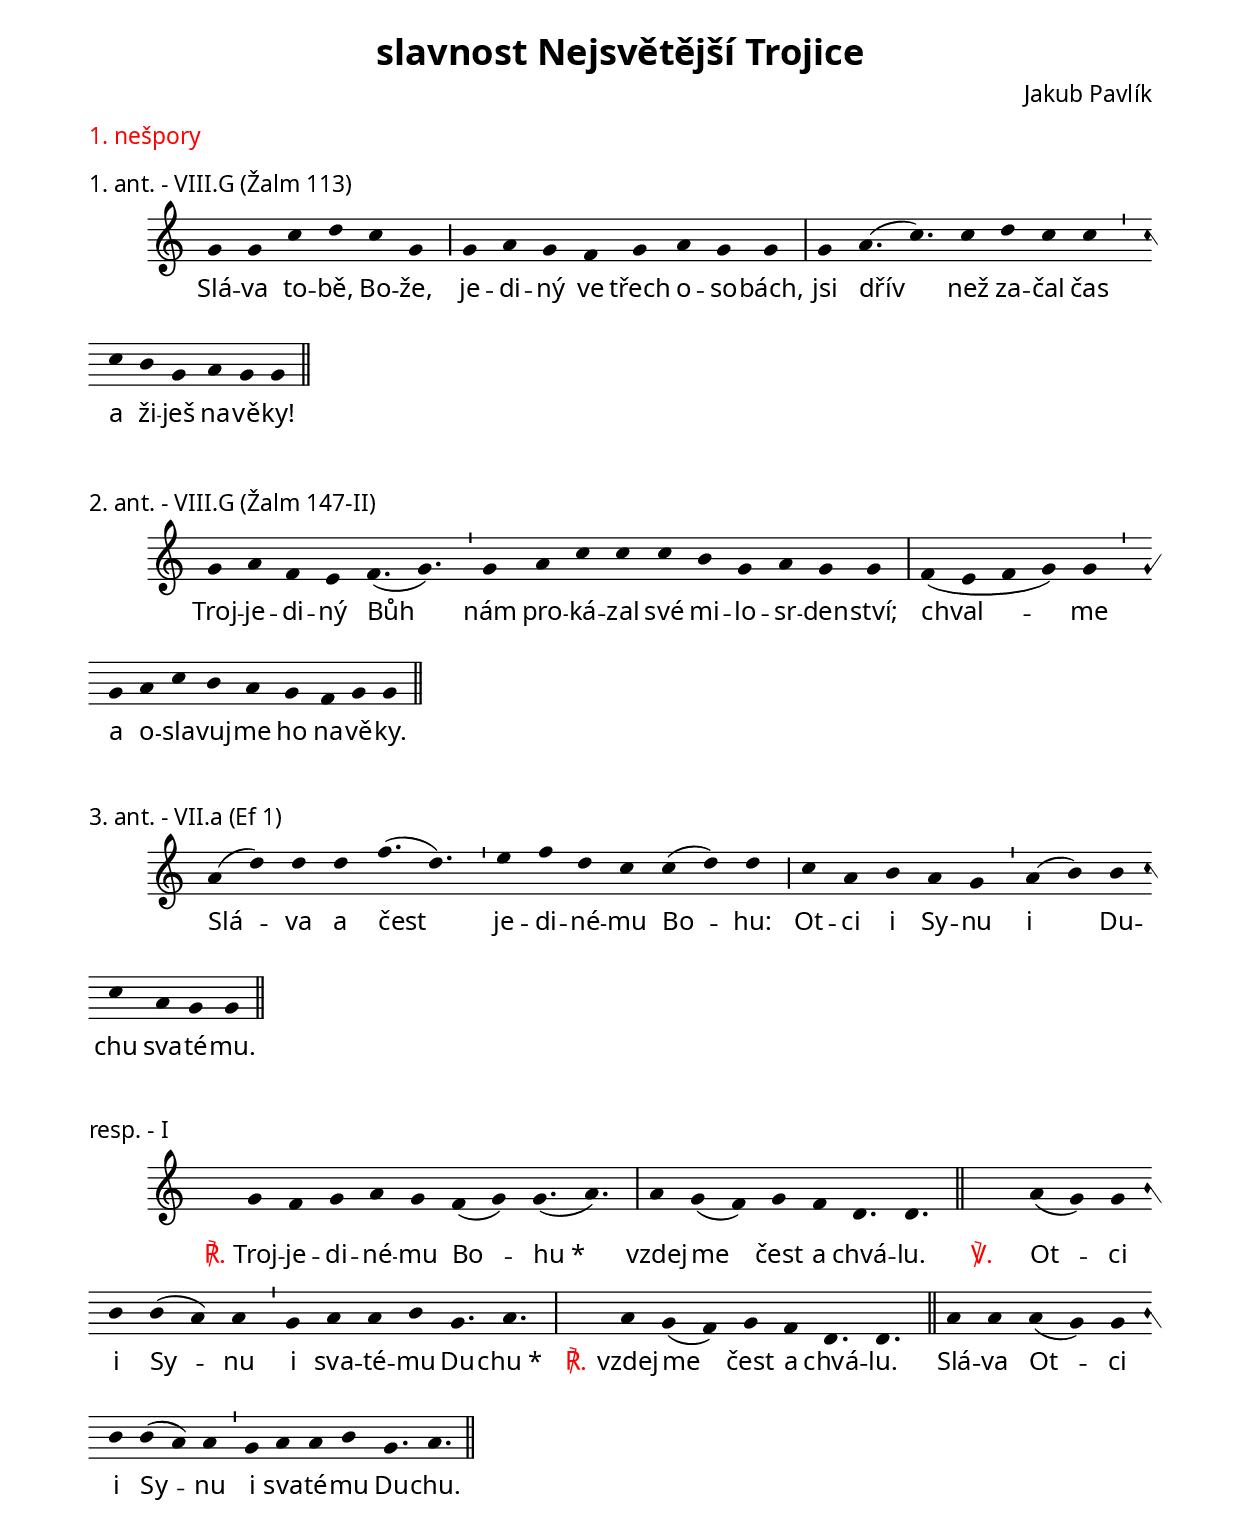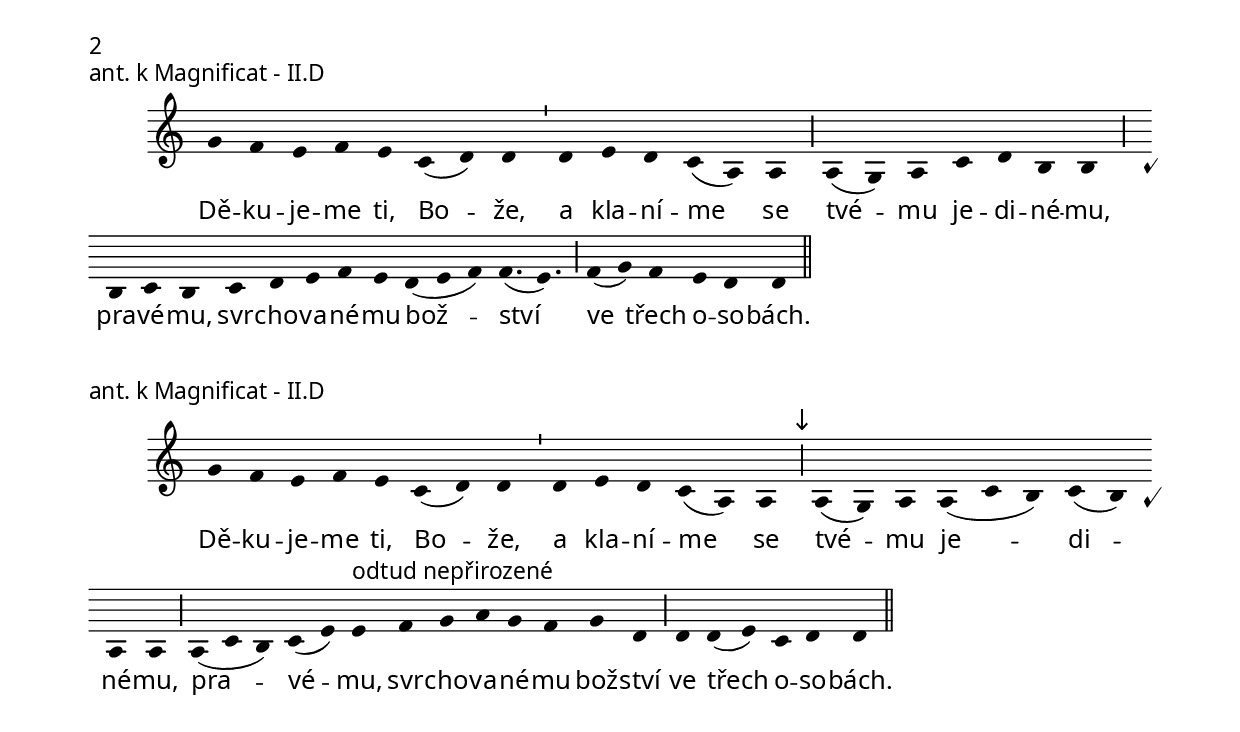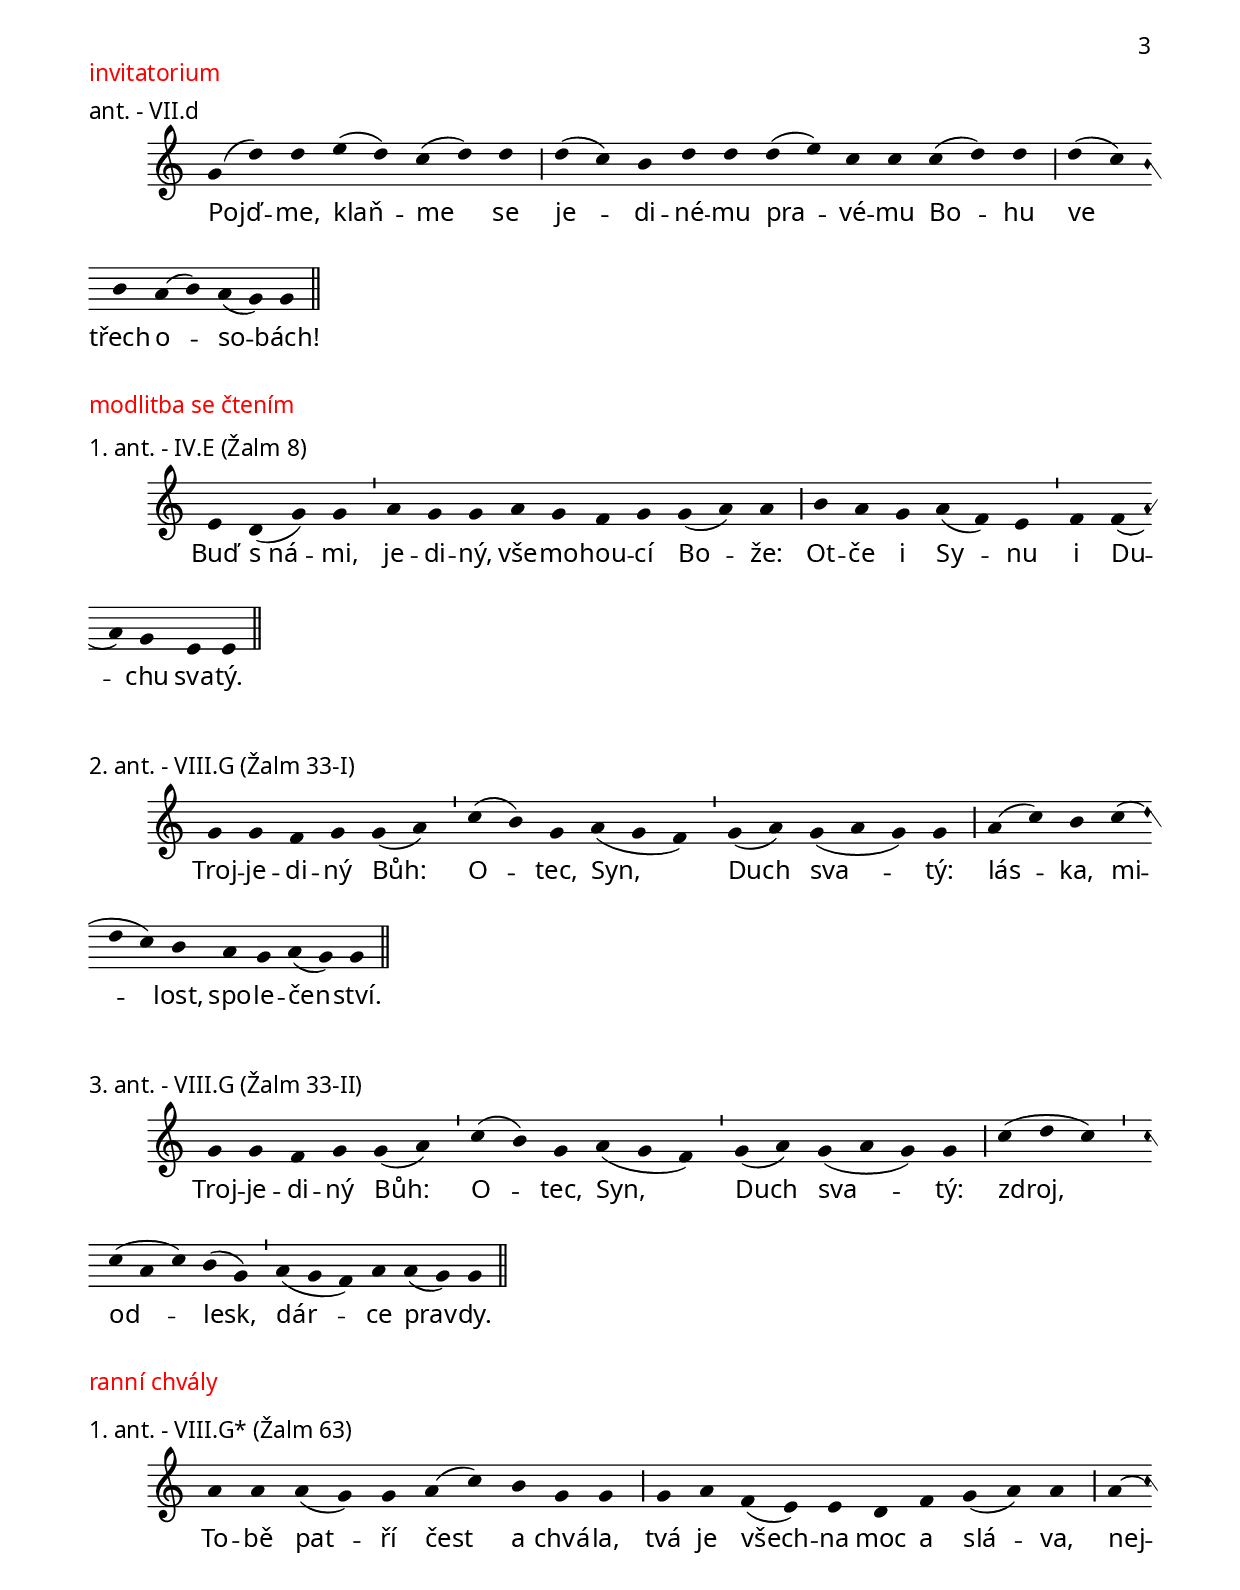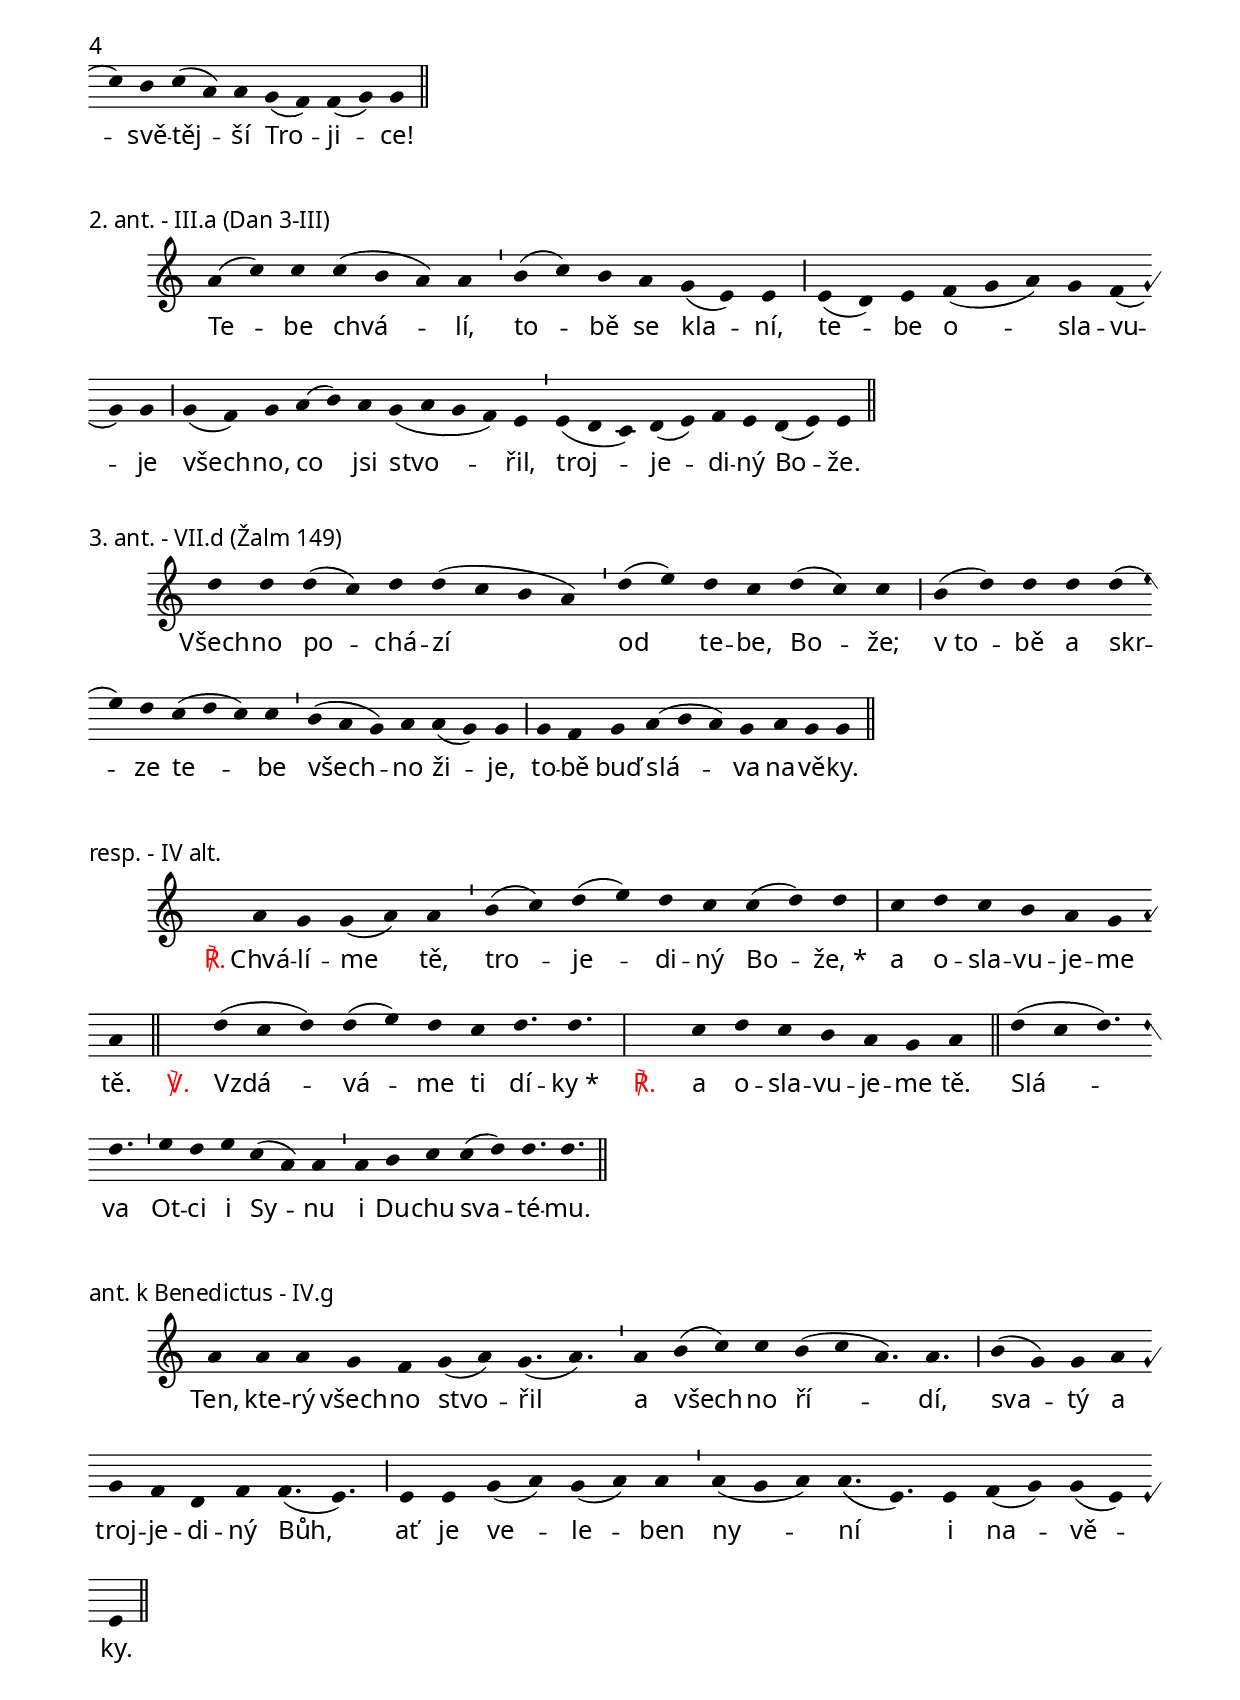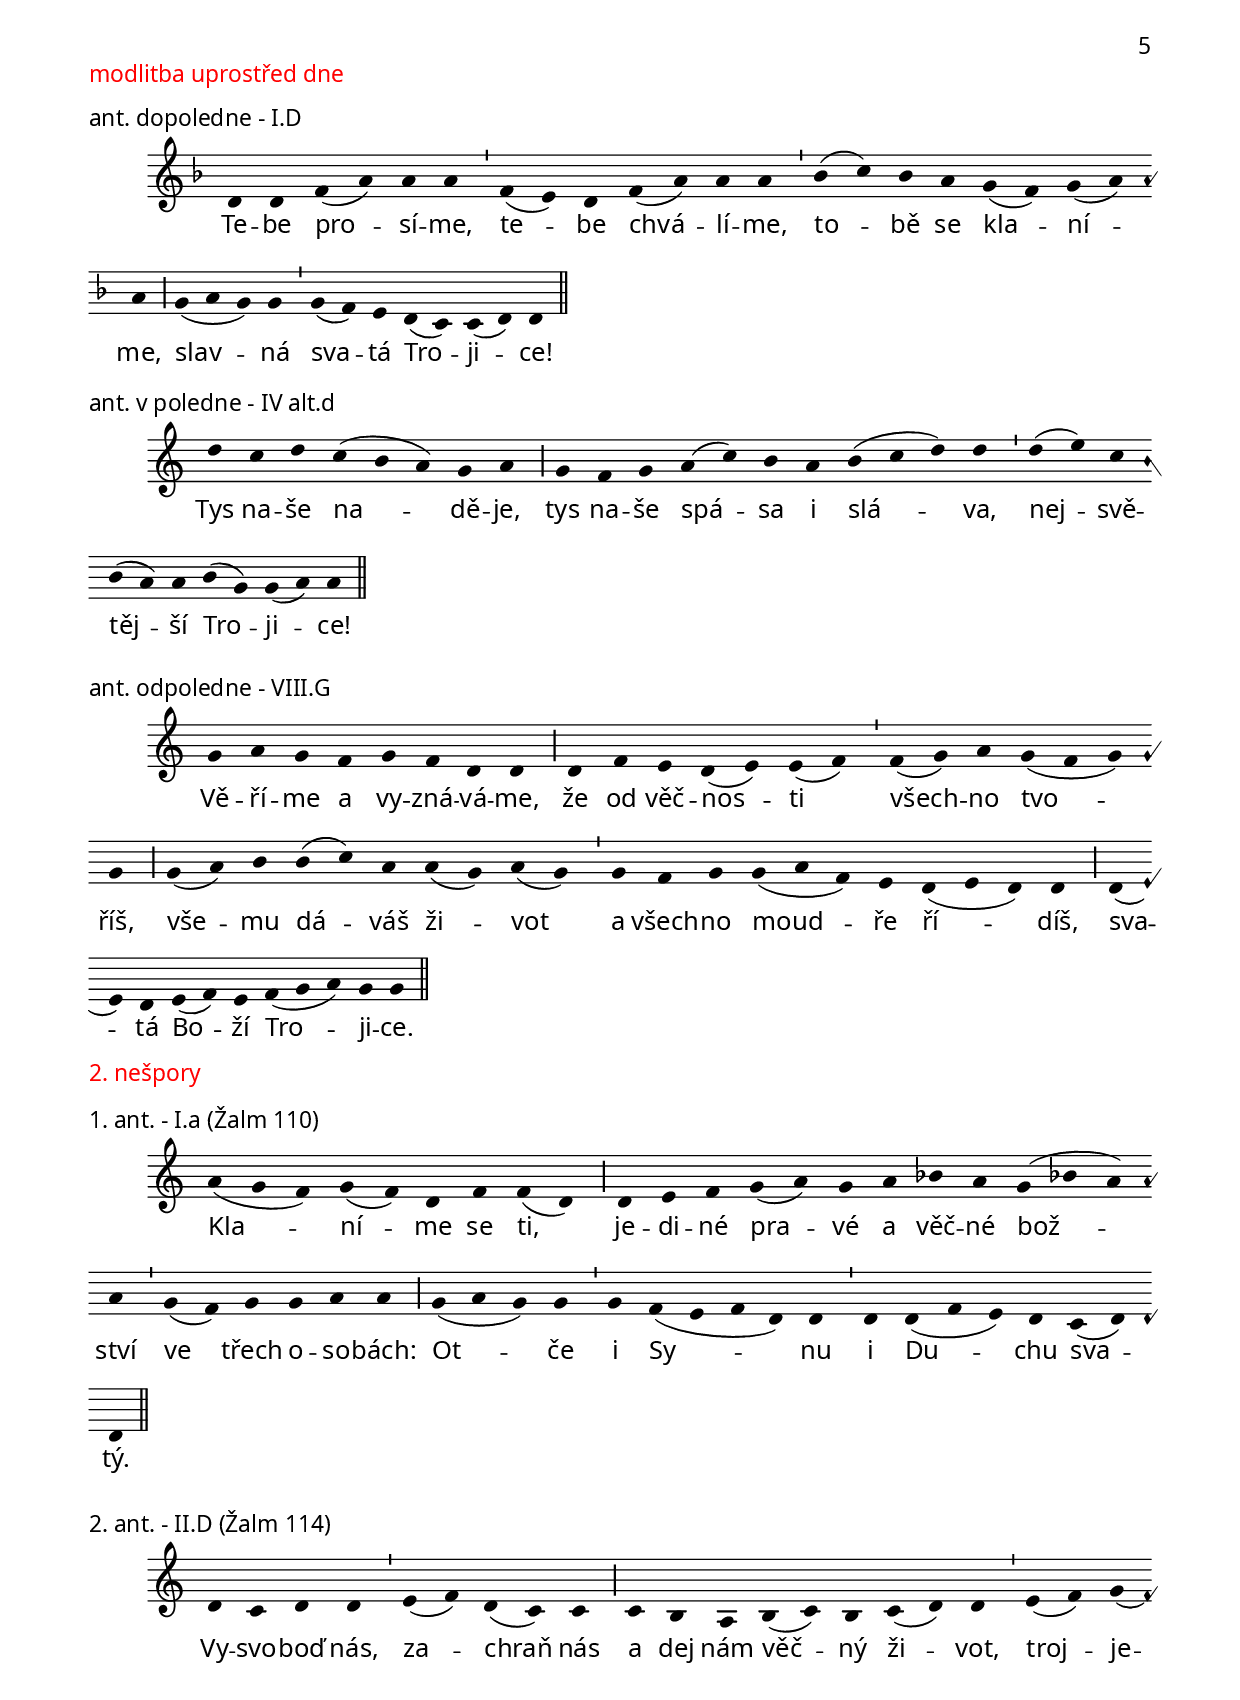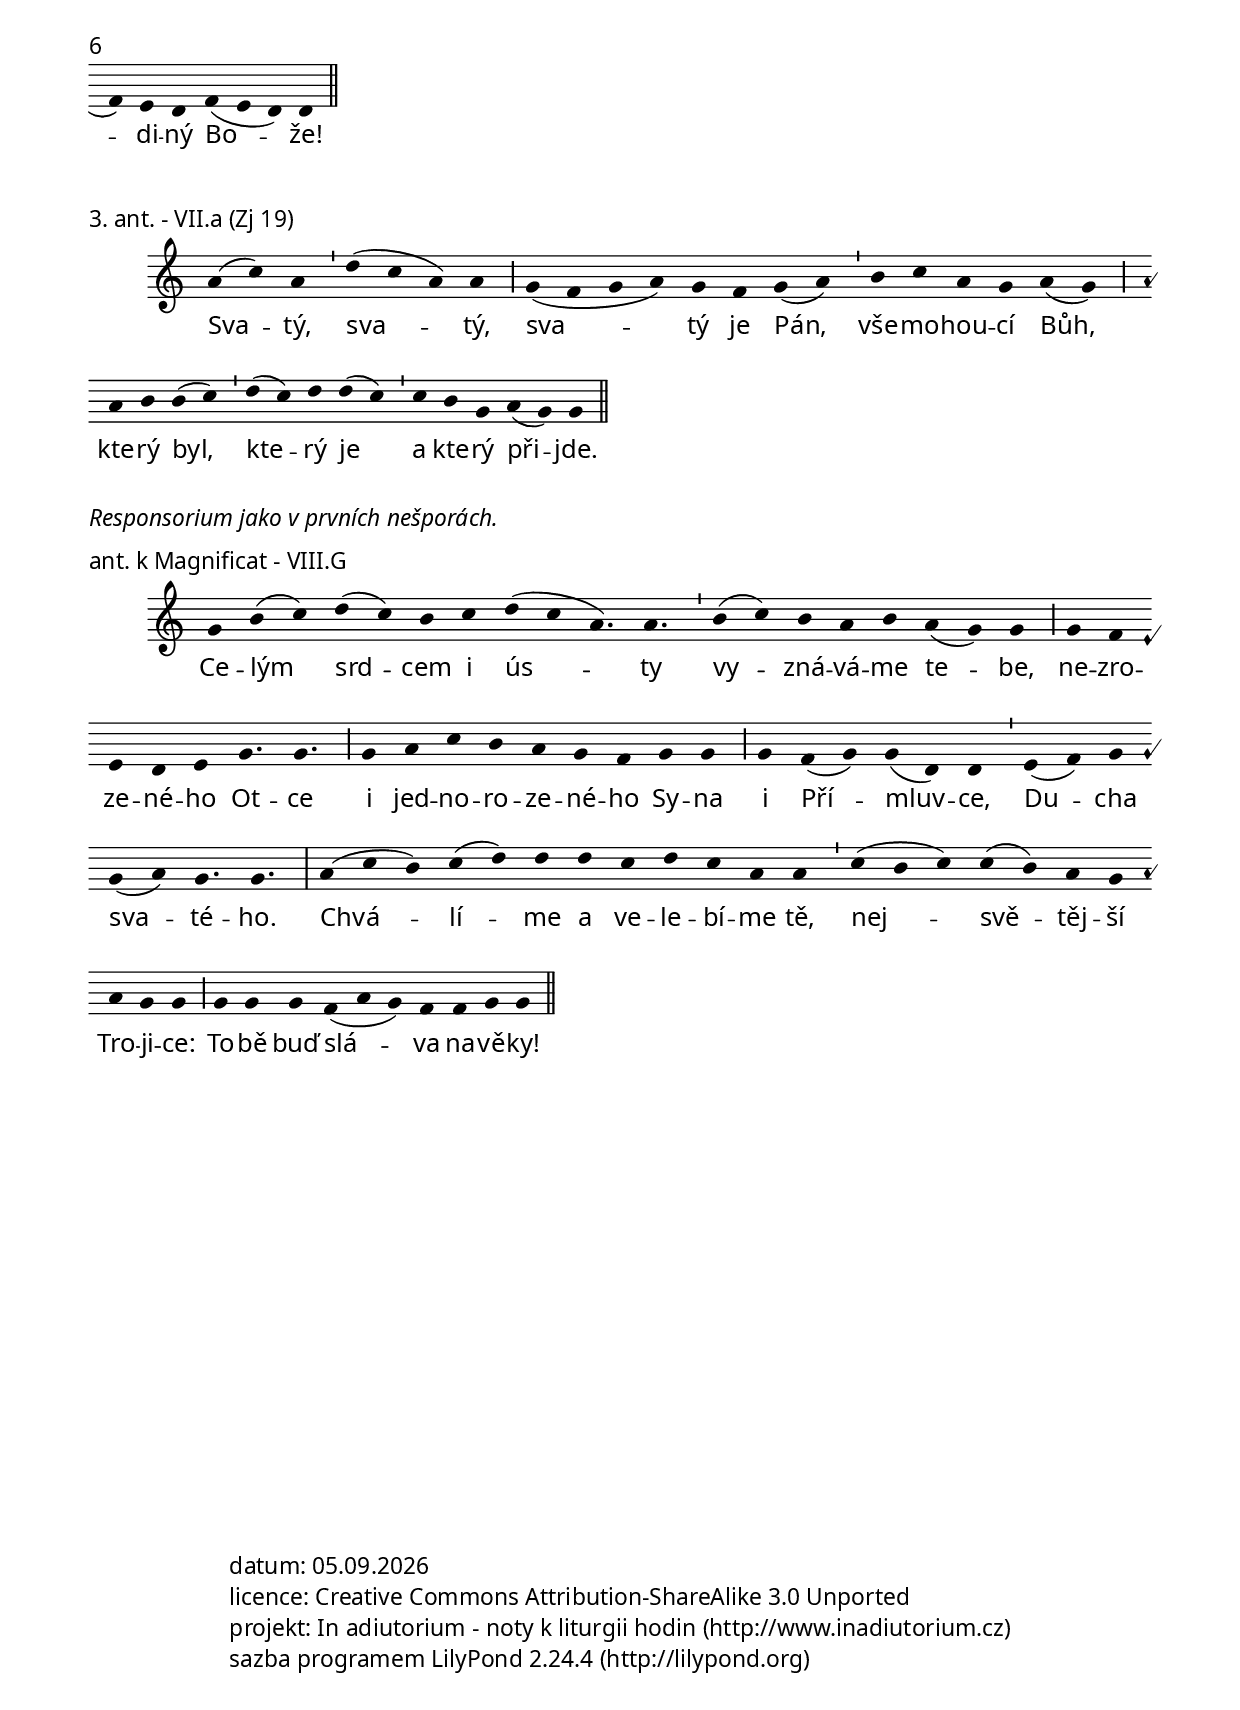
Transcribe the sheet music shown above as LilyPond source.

\version "2.14.2"

\header {
  title = "slavnost Nejsvětější Trojice"
  composer = "Jakub Pavlík"
}

\include "spolecne.ly"
\include "dilyresponsorii.ly"

\markup {\nadpisHodinka {"1. nešpory"}}

\score {
  \relative c'' {
    \choralniRezim
    g4 g c d c g \barMaior
    g a g f g a g g \barMax
    g a4.( c) c4 d c c \barMin
    c b g a g g \barFinalis
  }
  \addlyrics {
    Slá -- va to -- bě, Bo -- že,
    je -- di -- ný ve třech o -- so -- bách,
    jsi dřív než za -- čal čas
    a ži -- ješ na -- vě -- ky!
  }
  \header {
    quid = "1. ant."
    modus = "VIII"
    differentia = "G"
    psalmus = "Žalm 113"
    id = "1ne-a1"
    piece = \markup {\sestavTitulek}
  }
}

\score {
  \relative c'' {
    \choralniRezim
    g4 a f e f4.( g) \barMin
    g4 a c c c b g a g g \barMax
    f( e f g) g \barMin g a c b a g f g g \barFinalis
  }
  \addlyrics {
    Troj -- je -- di -- ný Bůh
    nám pro -- ká -- zal své mi -- lo -- sr -- den -- ství;
    chval -- me a o -- sla -- vuj -- me ho na -- vě -- ky.
  }
  \header {
    quid = "2. ant."
    modus = "VIII"
    differentia = "G"
    psalmus = "Žalm 147-II"
    placet = "_chvalme_ je v podstatě opakování motivu ze začátku a zní únavně;
    možná by byla vhodnější jiná, vzestupná melodie"
    id = "1ne-a2"
    piece = \markup {\sestavTitulek}
  }
}

\score {
  \relative c'' {
    \choralniRezim
    a4( d) d d f4.( d) \barMin e4 f d c c( d) d \barMaior
    c a b a g \barMin a( b) b c a g g \barFinalis
  }
  \addlyrics {
    Slá -- va a čest je -- di -- né -- mu Bo -- hu:
    Ot -- ci i Sy -- nu i Du -- chu sva -- té -- mu.
  }
  \header {
    quid = "3. ant."
    modus = "VII"
    differentia = "a"
    psalmus = "Ef 1"
    id = "1ne-a3"
    piece = \markup {\sestavTitulek}
  }
}

\score {
  \relative c' {
    \choralniRezim

    % R
    \neviditelna f
    g f g a g f( g) g4.( a) \barMax
    a4 g( f) g f d4. d \barFinalis
    % V
    \neviditelna a
    a'4( g) g b b( a) a \barMin g a a b g4. a \barMax
    % R
    \neviditelna a
    a4 g( f) g f d4. d \barFinalis
    % Slava - melodie i text temer totozny s versem
    a'4 a a( g) g b b( a) a \barMin g a a b g4. a \barFinalis
  }
  \addlyrics {
    \Response Troj -- je -- di -- né -- mu Bo -- hu_*
    vzdej -- me čest a chvá -- lu.
    \Verse Ot -- ci i Sy -- nu i sva -- té -- mu Du -- chu_*
    \Response vzdej -- me čest a chvá -- lu.
    % Pozmeneny text doxologie
    Slá -- va Ot -- ci i Sy -- nu i sva -- té -- mu Du -- chu.
  }
  \header {
    quid = "resp."
    modus = "I"
    id = "1ne-resp"
    placet = "R"
    piece = \markup {\sestavTitulekResp}
  }
}

\pageBreak

\score {
  \relative c'' {
    \choralniRezim
    g4 f e f e c( d) d \barMin
    d e d c( a) a \barMaior
    a( g) a c d b b \barMaior
    b c b c d e f e d( e f) f4.( e) \barMaior
    f4( g) f e d d \barFinalis
  }
  \addlyrics {
    Dě -- ku -- je -- me ti, Bo -- že,
    a kla -- ní -- me se
    tvé -- mu je -- di -- né -- mu,
    pra -- vé -- mu, svr -- cho -- va -- né -- mu bož -- ství
    ve třech o -- so -- bách.
  }
  \header {
    quid = "ant. k Magnificat"
    modus = "II"
    differentia = "D"
    psalmus = ""
    id = "1ne-amag"
    placet = "~ je to fakt II? Závěr zní trochu cize."
    piece = \markup {\sestavTitulekBezZalmu}
  }
}

\score {
  \relative c'' {
    \choralniRezim
    g4 f e f e c( d) d \barMin
    d e d c( a) a \barMaior
    \mark\sipka a( g) a a( c b) c( b) a a \barMaior
    a( c b) c( e) e^\markup{odtud nepřirozené} f g a g f g d \barMaior
    d d( e) c d d \barFinalis
  }
  \addlyrics {
    Dě -- ku -- je -- me ti, Bo -- že,
    a kla -- ní -- me se
    tvé -- mu je -- di -- né -- mu,
    pra -- vé -- mu, svr -- cho -- va -- né -- mu bož -- ství
    ve třech o -- so -- bách.
  }
  \header {
    quid = "ant. k Magnificat"
    modus = "II"
    differentia = "D"
    psalmus = ""
    id = ""
    piece = \markup {\sestavTitulekBezZalmu}
  }
}

\pageBreak

\markup {\nadpisHodinka {"invitatorium"}}

\score {
  \relative c'' {
    \choralniRezim
    g( d') d e( d) c( d) d \barMaior
    d( c) b d d d( e) c c c( d) d \barMaior
    d( c) b a( b) a( g) g \barFinalis
  }
  \addlyrics {
    Pojď -- me, klaň -- me se
    je -- di -- né -- mu pra -- vé -- mu Bo -- hu
    ve třech o -- so -- bách!
  }
  \header {
    quid = "ant."
    modus = "VII"
    differentia = "d"
    psalmus = ""
    id = "invit"
    placet = "jde, ale nic moc"
    piece = \markup {\sestavTitulekBezZalmu}
  }
}

\markup {\nadpisHodinka {"modlitba se čtením"}}

\score {
  \relative c' {
    \choralniRezim
    e4 d( g) g \barMin
    a g g a g f g g( a) a \barMaior
    b a g a( f) e \barMin
    f f( a) g e e \barFinalis
  }
  \addlyrics {
    Buď s_ná -- mi,
    je -- di -- ný, vše -- mo -- hou -- cí Bo -- že:
    Ot -- če i Sy -- nu
    i Du -- chu sva -- tý.
  }
  \header {
    quid = "1. ant."
    modus = "IV"
    differentia = "E"
    psalmus = "Žalm 8"
    id = "mc-a1"
    piece = \markup {\sestavTitulek}
  }
}

\score {
  \relative c'' {
    \choralniRezim
    g4 g f g g( a) \barMin
    c( b) g a( g f) \barMin g( a) g( a g) g \barMaior
    a( c) b c( d c) b a g a( g) g \barFinalis
  }
  \addlyrics {
    Troj -- je -- di -- ný Bůh:
    O -- tec, Syn, Duch sva -- tý:
    lás -- ka, mi -- lost, spo -- le -- čen -- ství.
  }
  \header {
    quid = "2. ant."
    modus = "VIII"
    differentia = "G"
    psalmus = "Žalm 33-I"
    id = "mc-a2"
    piece = \markup {\sestavTitulek}
  }
}

\score {
  \relative c'' {
    \choralniRezim
    g4 g f g g( a) \barMin
    c( b) g a( g f) \barMin g( a) g( a g) g \barMaior
    c( d c) \barMin c( a c) b( g) \barMin a( g f) a a( g) g \barFinalis
  }
  \addlyrics {
    Troj -- je -- di -- ný Bůh:
    O -- tec, Syn, Duch sva -- tý:
    zdroj, od -- lesk, dár -- ce prav -- dy.
  }
  \header {
    quid = "3. ant."
    modus = "VIII"
    differentia = "G"
    psalmus = "Žalm 33-II"
    placet = "tady zásada stejný text -- stejná melodie vede k nevkusnému opakování;
    udělat dvě antifony, které k sobě patří, ale tak, že se vkusně doplňují - ne aby
    jedna druhou papouškovala"
    id = "mc-a3"
    piece = \markup {\sestavTitulek}
  }
}


\markup {\nadpisHodinka {"ranní chvály"}}

\score {
  \relative c'' {
    \choralniRezim
    a4 a a( g) g a( c) b g g \barMaior
    g a f( e) e d f g( a) a \barMaior
    a( c) b c( a) a g( f) f( g) g \barFinalis
  }
  \addlyrics {
    To -- bě pat -- ří čest a chvá -- la,
    tvá je všech -- na moc a slá -- va,
    nej -- svě -- těj -- ší Tro -- ji -- ce!
  }
  \header {
    quid = "1. ant."
    modus = "VIII"
    differentia = "G*"
    psalmus = "Žalm 63"
    id = "rch-a1"
    piece = \markup {\sestavTitulek}
  }
}

\score {
  \relative c'' {
    \choralniRezim
    a4( c) c c( b a) a \barMin
    b( c) b a g( e) e \barMaior
    e( d) e f( g a) g f( g) g \barMaior
    g( f) g a( b) a g( a g f) e \barMin
    e( d c) d( e) f e d( e) e \barFinalis
  }
  \addlyrics {
    Te -- be chvá -- lí,
    to -- bě se kla -- ní,
    te -- be o -- sla -- vu -- je

    všech -- no, co jsi stvo -- řil,
    troj -- je -- di -- ný Bo -- že.
  }
  \header {
    quid = "2. ant."
    modus = "III"
    differentia = "a"
    psalmus = "Dan 3-III"
    placet = "_stvořil_: sekundový krok mezi stvo- a -řil je nelibý.
    Buďto gagfe e, nebo i na -řil kratší melisma"
    id = "rch-a2"
    piece = \markup {\sestavTitulek}
  }
}

\score {
  \relative c'' {
    \choralniRezim
    d4 d d( c) d d( c b a) \barMin d( e) d c d( c) c \barMaior
    b( d) d d d( e) d c( d c) c \barMin b( a g) a a( g) g \barMaior
    g f g a( b a) g a g g \barFinalis
  }
  \addlyrics {
    Všech -- no po -- chá -- zí od te -- be, Bo -- že;
    v_to -- bě a skr -- ze te -- be všech -- no ži -- je,
    to -- bě buď slá -- va na -- vě -- ky.
  }
  \header {
    quid = "3. ant."
    modus = "VII"
    differentia = "d"
    psalmus = "Žalm 149"
    id = "rch-a3"
    piece = \markup {\sestavTitulek}
  }
}

\score {
  \relative c'' {
    \choralniRezim

    % R
    \neviditelna a
    a g g( a) a \barMin b( c) d( e) d c c( d) d \barMax
    c4 d c b a g a \barFinalis
    % V
    \neviditelna d
    d4( c d) d( e) d c d4. d \barMax
    % R
    \neviditelna d
    c4 d c b a g a \barFinalis
    % Slava
    d4( c d4.) d \barMin e4 d e c( a) a \barMin a b c c( d) d4. d \barFinalis
  }
  \addlyrics {
    \Response Chvá -- lí -- me tě, tro -- je -- di -- ný Bo -- že,_*
    a o -- sla -- vu -- je -- me tě.
    \Verse Vzdá -- vá -- me ti dí -- ky_*
    \Response a o -- sla -- vu -- je -- me tě.
    \textRespDoxologie
  }
  \header {
    quid = "resp."
    modus = "IV alt."
    id = "rch-resp"
    placet = "~"
    piece = \markup {\sestavTitulekResp}
  }
}

\score {
  \relative c'' {
    \choralniRezim
    a4 a a g f g( a) g4.( a) \barMin
    a4 b( c) c b( c a4.) a \barMaior
    b4( g) g a g f d f f4.( e) \barMaior
    e4 e g( a) g( a) a \barMin a( g a) a4.( e) e4 f( g) g( e) e \barFinalis
  }
  \addlyrics {
    Ten, kte -- rý všech -- no stvo -- řil
    a všech -- no ří -- dí,
    sva -- tý a troj -- je -- di -- ný Bůh,
    ať je ve -- le -- ben ny -- ní i na -- vě -- ky.
  }
  \header {
    quid = "ant. k Benedictus"
    modus = "IV"
    differentia = "g"
    psalmus = ""
    id = "rch-aben"
    placet = "_stvořil_ ga a"
    piece = \markup {\sestavTitulekBezZalmu}
  }
}

\pageBreak % ZLOM

\markup {\nadpisHodinka {"modlitba uprostřed dne"}}

\score {
  \relative c' {
    \choralniRezim
    \key f \major
    d4 d f( a) a a \barMin
    f( e) d f( a) a a \barMin
    bes( c) bes a g( f) g( a) a \barMaior
    g( a g) g \barMin g( f) e d( c) c( d) d \barFinalis
  }
  \addlyrics {
    Te -- be pro -- sí -- me,
    te -- be chvá -- lí -- me,
    to -- bě se kla -- ní -- me,
    slav -- ná sva -- tá Tro -- ji -- ce!
  }
  \header {
    quid = "ant. dopoledne"
    modus = "I"
    differentia = "D"
    psalmus = ""
    id = "tercie"
    placet = "začátek je takový dryjáčnický"
    piece = \markup {\sestavTitulekBezZalmu}
  }
}

\score {
  \relative c'' {
    \choralniRezim
    d4 c d c( b a) g a \barMaior
    g f g a( c) b a b( c d) d \barMin
    d( e) c b( a) a b( g) g( a) a \barFinalis
  }
  \addlyrics {
    Tys na -- še na -- dě -- je,
    tys na -- še spá -- sa i slá -- va,
    nej -- svě -- těj -- ší Tro -- ji -- ce!
  }
  \header {
    quid = "ant. v poledne"
    modus = "IV alt"
    differentia = "d"
    psalmus = ""
    id = "sexta"
    placet = "r - zakončení na aktuální finále zní nepřesvědčivě; není třeba VII?"
    piece = \markup {\sestavTitulekBezZalmu}
  }
}

\score {
  \relative c'' {
    \choralniRezim
    g4 a g f g f d d \barMaior
    d f e d( e) e( f) \barMin f( g) a g( f g) g \barMaior
    g( a) b b( c) a a( g) a( g) \barMin
    g f g g( a f) e d( e d) d \barMaior
    d( e) d e( f) e f( g a) g g \barFinalis
  }
  \addlyrics {
    Vě -- ří -- me a vy -- zná -- vá -- me,
    že od věč -- nos -- ti všech -- no tvo -- říš,
    vše -- mu dá -- váš ži -- vot
    a všech -- no moud -- ře ří -- díš,
    sva -- tá Bo -- ží Tro -- ji -- ce.
  }
  \header {
    quid = "ant. odpoledne"
    modus = "VIII"
    differentia = "G"
    psalmus = ""
    id = "nona"
    placet = "R - tahle je jakoby spíš I než VIII"
    piece = \markup {\sestavTitulekBezZalmu}
  }
}

\markup {\nadpisHodinka {"2. nešpory"}}

\score {
  \relative c'' {
    \choralniRezim
    a4( g f) g( f) d f f( d) \barMaior
    d e f g( a) g a bes a g( bes a) a \barMin
    g( f) g g a a \barMaior
    g( a g) g \barMin g f( e f d) d \barMin d d( f e) d c( d) d \barFinalis
  }
  \addlyrics {
    Kla -- ní -- me se ti,
    je -- di -- né pra -- vé a věč -- né bož -- ství
    ve třech o -- so -- bách:
    Ot -- če i Sy -- nu i Du -- chu sva -- tý.
  }
  \header {
    quid = "1. ant."
    modus = "I"
    differentia = "a"
    psalmus = "Žalm 110"
    id = "2ne-a1"
    piece = \markup {\sestavTitulek}
  }
}

\score {
  \relative c' {
    \choralniRezim
    d4 c d d \barMin e( f) d( c) c \barMaior
    c b a b( c) b c( d) d \barMin
    e( f) g( f) e d f( e d) d \barFinalis
  }
  \addlyrics {
    Vy -- svo -- boď nás, za -- chraň nás
    a dej nám věč -- ný ži -- vot,
    troj -- je -- di -- ný Bo -- že!
  }
  \header {
    quid = "2. ant."
    modus = "II"
    differentia = "D"
    psalmus = "Žalm 114"
    placet = "_a dej nám věčný život_ je nezpěvné"
    id = "2ne-a2"
    piece = \markup {\sestavTitulek}
  }
}

\score {
  \relative c'' {
    \choralniRezim
    a4( c) a \barMin d( c a) a \barMaior
    g( f g a) g f g( a) \barMin b c a g a( g) \barMaior
    a b b( c) \barMin d( c) d d( c) \barMin
    c b g a( g) g \barFinalis
  }
  \addlyrics {
    Sva -- tý, sva -- tý,
    sva -- tý je Pán, vše -- mo -- hou -- cí Bůh,
    kte -- rý byl, kte -- rý je
    a kte -- rý při -- jde.
  }
  \header {
    quid = "3. ant."
    modus = "VII"
    differentia = "a"
    psalmus = "Zj 19"
    id = "2ne-a3"
    piece = \markup {\sestavTitulek}
  }
}

\markup\italic{Responsorium jako v prvních nešporách.}

\score {
  \relative c'' {
    \choralniRezim
    g4 b( c) d( c) b c d( c a4.) a \barMin
    b4( c) b a b a( g) g \barMaior
    g f e d e g4. g \barMaior
    g4 a c b a g f g g \barMaior
    g f( g) g( d) d \barMin e( f) g g( a) g4. g \barMax

    a4( c b) c( d) d d c d c a a \barMin
    c( b c) c( b) a g a g g \barMaior
    g g g f( a g) f f g g \barFinalis
  }
  \addlyrics {
    Ce -- lým srd -- cem i ús -- ty
    vy -- zná -- vá -- me te -- be,
    ne -- zro -- ze -- né -- ho Ot -- ce
    i jed -- no -- ro -- ze -- né -- ho Sy -- na
    i Pří -- mluv -- ce, Du -- cha sva -- té -- ho.

    Chvá -- lí -- me a ve -- le -- bí -- me tě,
    nej -- svě -- těj -- ší Tro -- ji -- ce:
    To -- bě buď slá -- va na -- vě -- ky!
  }
  \header {
    quid = "ant. k Magnificat"
    modus = "VIII"
    differentia = "G"
    psalmus = ""
    placet = "a co _Tobě buď_ g f e ?"
    id = "2ne-amag"
    piece = \markup {\sestavTitulekBezZalmu}
  }
}